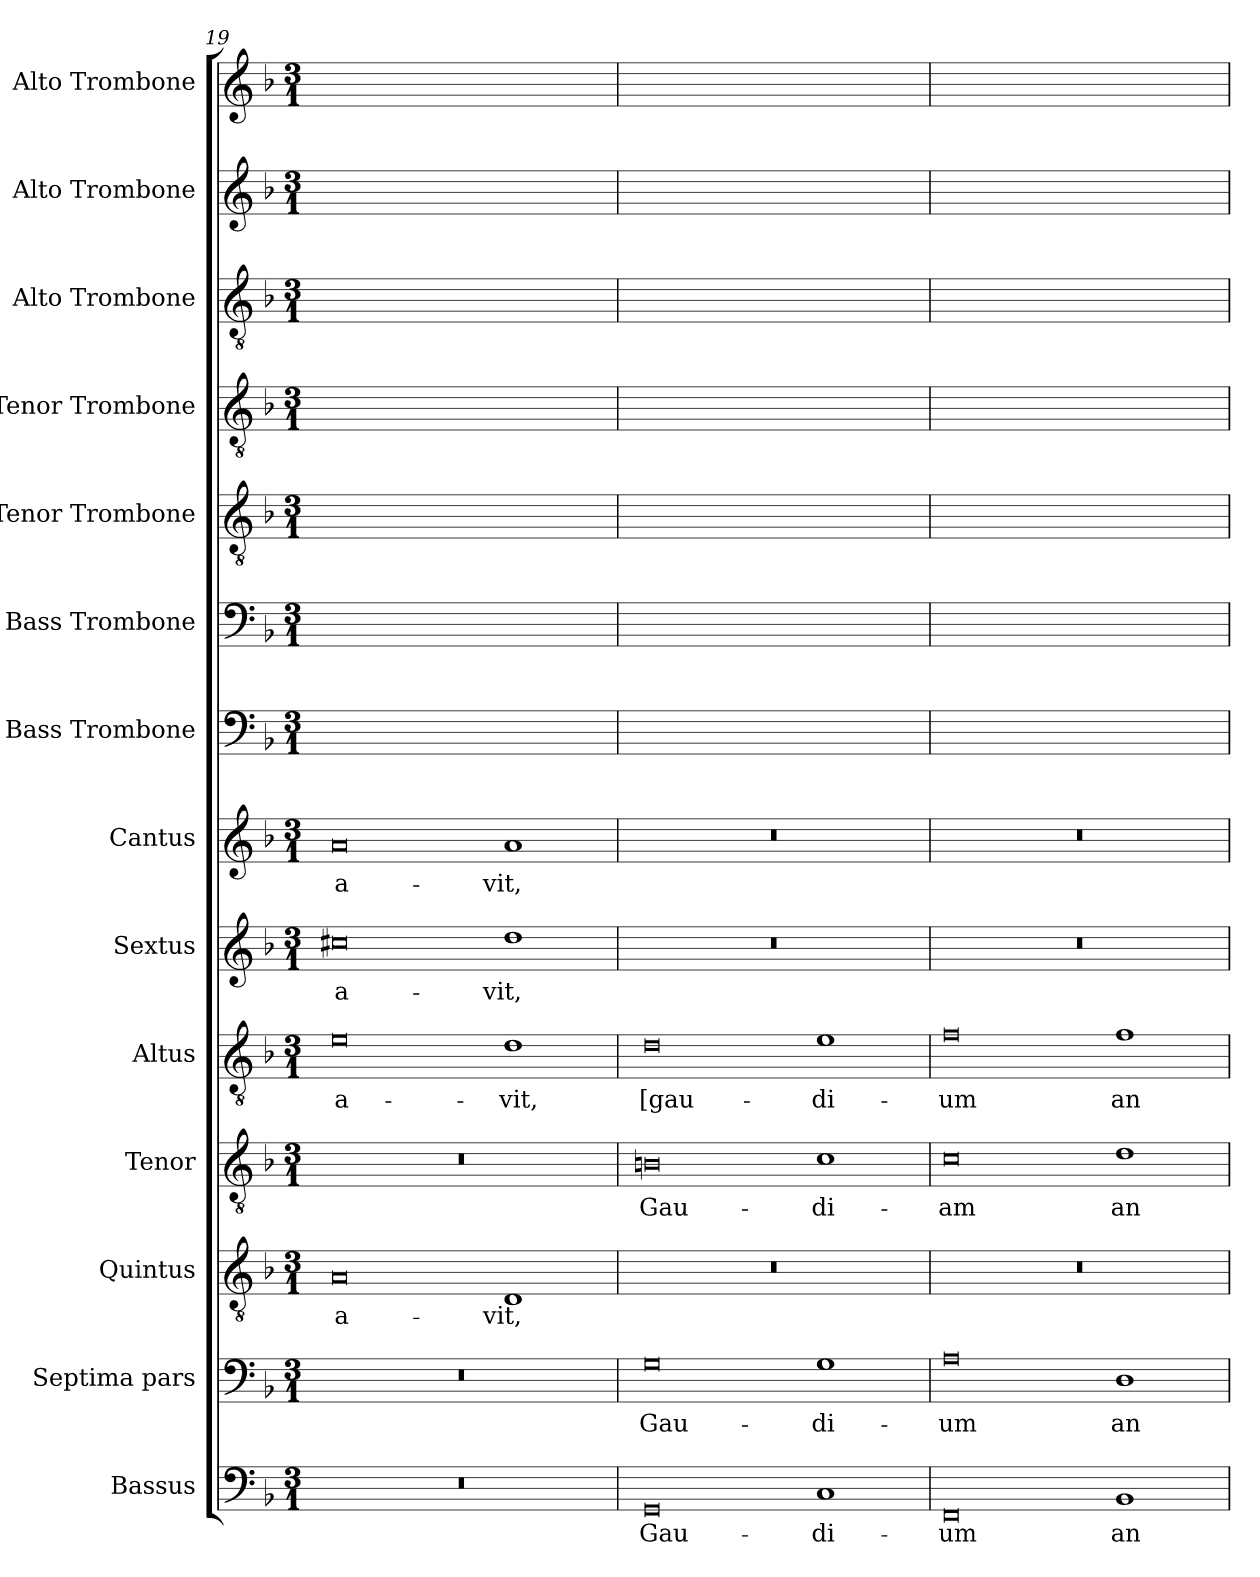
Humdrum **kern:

**kern	**text	**kern	**text	**kern	**text	**kern	**text	**kern	**text	**kern	**text	**kern	**text	**kern	**text	**kern	**text	**kern	**text	**kern	**text	**kern	**text	**kern	**text	**kern	**text
*part14	*part14	*part13	*part13	*part12	*part12	*part11	*part11	*part10	*part10	*part9	*part9	*part8	*part8	*part7	*part7	*part6	*part6	*part5	*part5	*part4	*part4	*part3	*part3	*part2	*part2	*part1	*part1
*staff14	*staff14	*staff13	*staff13	*staff12	*staff12	*staff11	*staff11	*staff10	*staff10	*staff9	*staff9	*staff8	*staff8	*staff7	*staff7	*staff6	*staff6	*staff5	*staff5	*staff4	*staff4	*staff3	*staff3	*staff2	*staff2	*staff1	*staff1
*I"Bassus	*	*I"Septima pars	*	*I"Quintus	*	*I"Tenor	*	*I"Altus	*	*I"Sextus	*	*I"Cantus	*	*I"Bass Trombone	*	*I"Bass Trombone	*	*I"Tenor Trombone	*	*I"Tenor Trombone	*	*I"Alto Trombone	*	*I"Alto Trombone	*	*I"Alto Trombone	*
*I'B.	*	*	*	*	*	*I'T.	*	*I'A.	*	*	*	*I'C.	*	*I'B. Tbn.	*	*I'B. Tbn.	*	*I'Tbn.	*	*I'Tbn.	*	*I'A. Tbn.	*	*I'A. Tbn.	*	*I'A. Tbn.	*
*clefF4	*	*clefF4	*	*clefGv2	*	*clefGv2	*	*clefGv2	*	*clefG2	*	*clefG2	*	*clefF4	*	*clefF4	*	*clefGv2	*	*clefGv2	*	*clefGv2	*	*clefG2	*	*clefG2	*
*	*	*	*	*ITrd7c12	*	*ITrd7c12	*	*ITrd7c12	*	*	*	*	*	*	*	*	*	*	*	*	*	*	*	*	*	*	*
*k[b-]	*	*k[b-]	*	*k[b-]	*	*k[b-]	*	*k[b-]	*	*k[b-]	*	*k[b-]	*	*k[b-]	*	*k[b-]	*	*k[b-]	*	*k[b-]	*	*k[b-]	*	*k[b-]	*	*k[b-]	*
*d:	*	*d:	*	*d:	*	*d:	*	*d:	*	*d:	*	*d:	*	*d:	*	*d:	*	*d:	*	*d:	*	*d:	*	*d:	*	*d:	*
*M3/1	*	*M3/1	*	*M3/1	*	*M3/1	*	*M3/1	*	*M3/1	*	*M3/1	*	*M3/1	*	*M3/1	*	*M3/1	*	*M3/1	*	*M3/1	*	*M3/1	*	*M3/1	*
=19	=19	=19	=19	=19	=19	=19	=19	=19	=19	=19	=19	=19	=19	=19	=19	=19	=19	=19	=19	=19	=19	=19	=19	=19	=19	=19	=19
!LO:N:vis=1	!	!LO:N:vis=1	!	!	!LO:LY:b	!LO:N:vis=1	!	!	!LO:LY:b	!	!LO:LY:b	!	!LO:LY:b	!	!	!	!	!	!	!	!	!	!	!	!	!	!
0.r	.	0.r	.	0AA	-a-	0.r	.	0E	-a-	0cc#X	-a-	0a	-a-	0.ryy	.	0.ryy	.	0AAyy	-a-	0.ryy	.	0Eyy	-a-	0cc#yy	-a-	0ayy	-a-
!	!	!	!	!	!LO:LY:b	!	!	!	!LO:LY:b	!	!LO:LY:b	!	!LO:LY:b	!	!	!	!	!	!	!	!	!	!	!	!	!	!
.	.	.	.	1DD	-vit,	.	.	1D	-vit,	1dd	-vit,	1a	-vit,	.	.	.	.	1DDyy	-vit,	.	.	1Dyy	-vit,	1ddyy	-vit,	1ayy	-vit,
=20	=20	=20	=20	=20	=20	=20	=20	=20	=20	=20	=20	=20	=20	=20	=20	=20	=20	=20	=20	=20	=20	=20	=20	=20	=20	=20	=20
!	!LO:LY:b	!	!LO:LY:b	!LO:N:vis=1	!	!	!LO:LY:b	!	!LO:LY:b	!LO:N:vis=1	!	!LO:N:vis=1	!	!	!	!	!	!	!	!	!	!	!	!	!	!	!
0GG	Gau-	0G	Gau-	0.r	.	0BBn	Gau-	0D	[gau-	0.r	.	0.r	.	0GGyy	Gau-	0Gyy	Gau-	0.ryy	.	0BBnyy	Gau-	0Dyy	[gau-	0.ryy	.	0.ryy	.
!	!LO:LY:b	!	!LO:LY:b	!	!	!	!LO:LY:b	!	!LO:LY:b	!	!	!	!	!	!	!	!	!	!	!	!	!	!	!	!	!	!
1C	-di-	1G	-di-	.	.	1C	-di-	1E	-di-	.	.	.	.	1Cyy	-di-	1Gyy	-di-	.	.	1Cyy	-di-	1Eyy	-di-	.	.	.	.
=21	=21	=21	=21	=21	=21	=21	=21	=21	=21	=21	=21	=21	=21	=21	=21	=21	=21	=21	=21	=21	=21	=21	=21	=21	=21	=21	=21
!	!LO:LY:b	!	!LO:LY:b	!LO:N:vis=1	!	!	!LO:LY:b	!	!LO:LY:b	!LO:N:vis=1	!	!LO:N:vis=1	!	!	!	!	!	!	!	!	!	!	!	!	!	!	!
0FF	-um	0A	-um	0.r	.	0C	-am	0F	-um	0.r	.	0.r	.	0FFyy	-um	0Ayy	-um	0.ryy	.	0Cyy	-am	0Fyy	-um	0.ryy	.	0.ryy	.
!	!LO:LY:b	!	!LO:LY:b	!	!	!	!LO:LY:b	!	!LO:LY:b	!	!	!	!	!	!	!	!	!	!	!	!	!	!	!	!	!	!
1BB-	an-	1D	an-	.	.	1D	an-	1F	an-	.	.	.	.	1BB-yy	an-	1Dyy	an-	.	.	1Dyy	an-	1Fyy	an-	.	.	.	.
=	=	=	=	=	=	=	=	=	=	=	=	=	=	=	=	=	=	=	=	=	=	=	=	=	=	=	=
*-	*-	*-	*-	*-	*-	*-	*-	*-	*-	*-	*-	*-	*-	*-	*-	*-	*-	*-	*-	*-	*-	*-	*-	*-	*-	*-	*-
